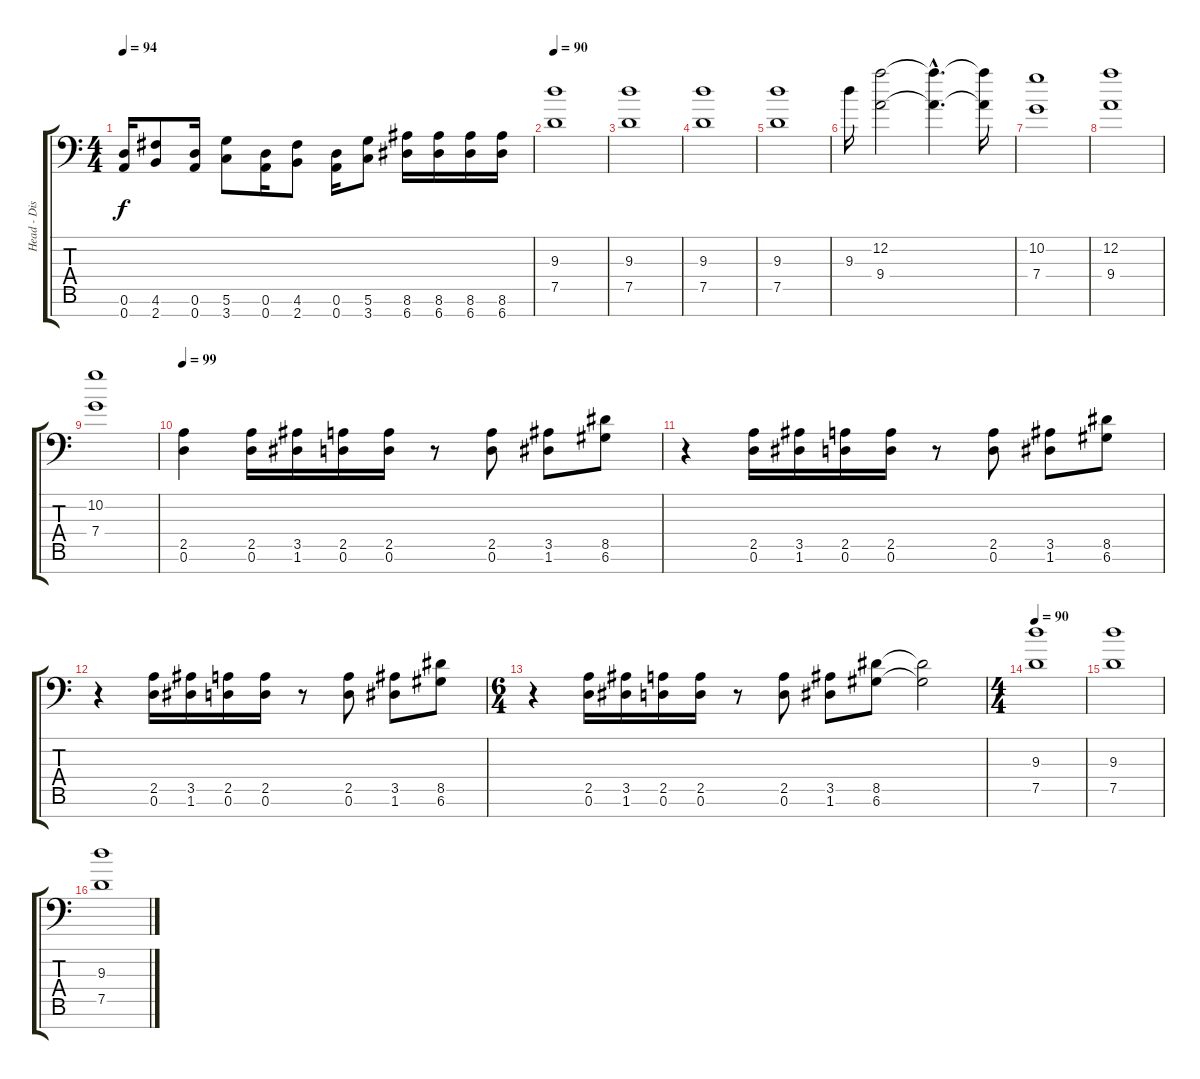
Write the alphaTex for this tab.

\track ("Head - Dist. Guitar" "Head - Dis") {instrument overdrivenguitar}
\staff {score tabs}
\tuning (D4 A3 F3 C3 G2 D2 A1) {hide}
\ts (4 4)
\tempo 94
\clef f4
\ks c
(0.6 0.7).16{dy f} (4.6 2.7).8 (0.6 0.7).16 (5.6 3.7).8 (0.6 0.7).16 (4.6 2.7).8 (0.6 0.7).16 (5.6 3.7).8 (8.6 6.7).16 (8.6 6.7).16 (8.6 6.7).16 (8.6 6.7).16 |
\tempo 90
(9.3 7.5).1{balance 8} |
(9.3 7.5).1 |
(9.3 7.5).1 |
(9.3 7.5).1 |
9.3.16 (12.2 9.4).2 (12.2{hac t} 9.4{hac t}).4{d} (12.2{t} 9.4{t}).16 |
(10.2 7.4).1 |
(12.2 9.4).1 |
(10.2 7.4).1 |
\tempo 99
(2.5 0.6).4{balance 16} (2.5 0.6).16 (3.5 1.6).16 (2.5 0.6).16 (2.5 0.6).16 r.8 (2.5 0.6).8 (3.5 1.6).8 (8.5 6.6).8 |
r.4 (2.5 0.6).16 (3.5 1.6).16 (2.5 0.6).16 (2.5 0.6).16 r.8 (2.5 0.6).8 (3.5 1.6).8 (8.5 6.6).8 |
r.4 (2.5 0.6).16 (3.5 1.6).16 (2.5 0.6).16 (2.5 0.6).16 r.8 (2.5 0.6).8 (3.5 1.6).8 (8.5 6.6).8 |
\ts (6 4)
r.4 (2.5 0.6).16 (3.5 1.6).16 (2.5 0.6).16 (2.5 0.6).16 r.8 (2.5 0.6).8 (3.5 1.6).8 (8.5 6.6).8 (8.5{t} 6.6{t}).2 |
\ts (4 4)
\tempo 90
(9.3 7.5).1{balance 8} |
(9.3 7.5).1 |
(9.3 7.5).1
